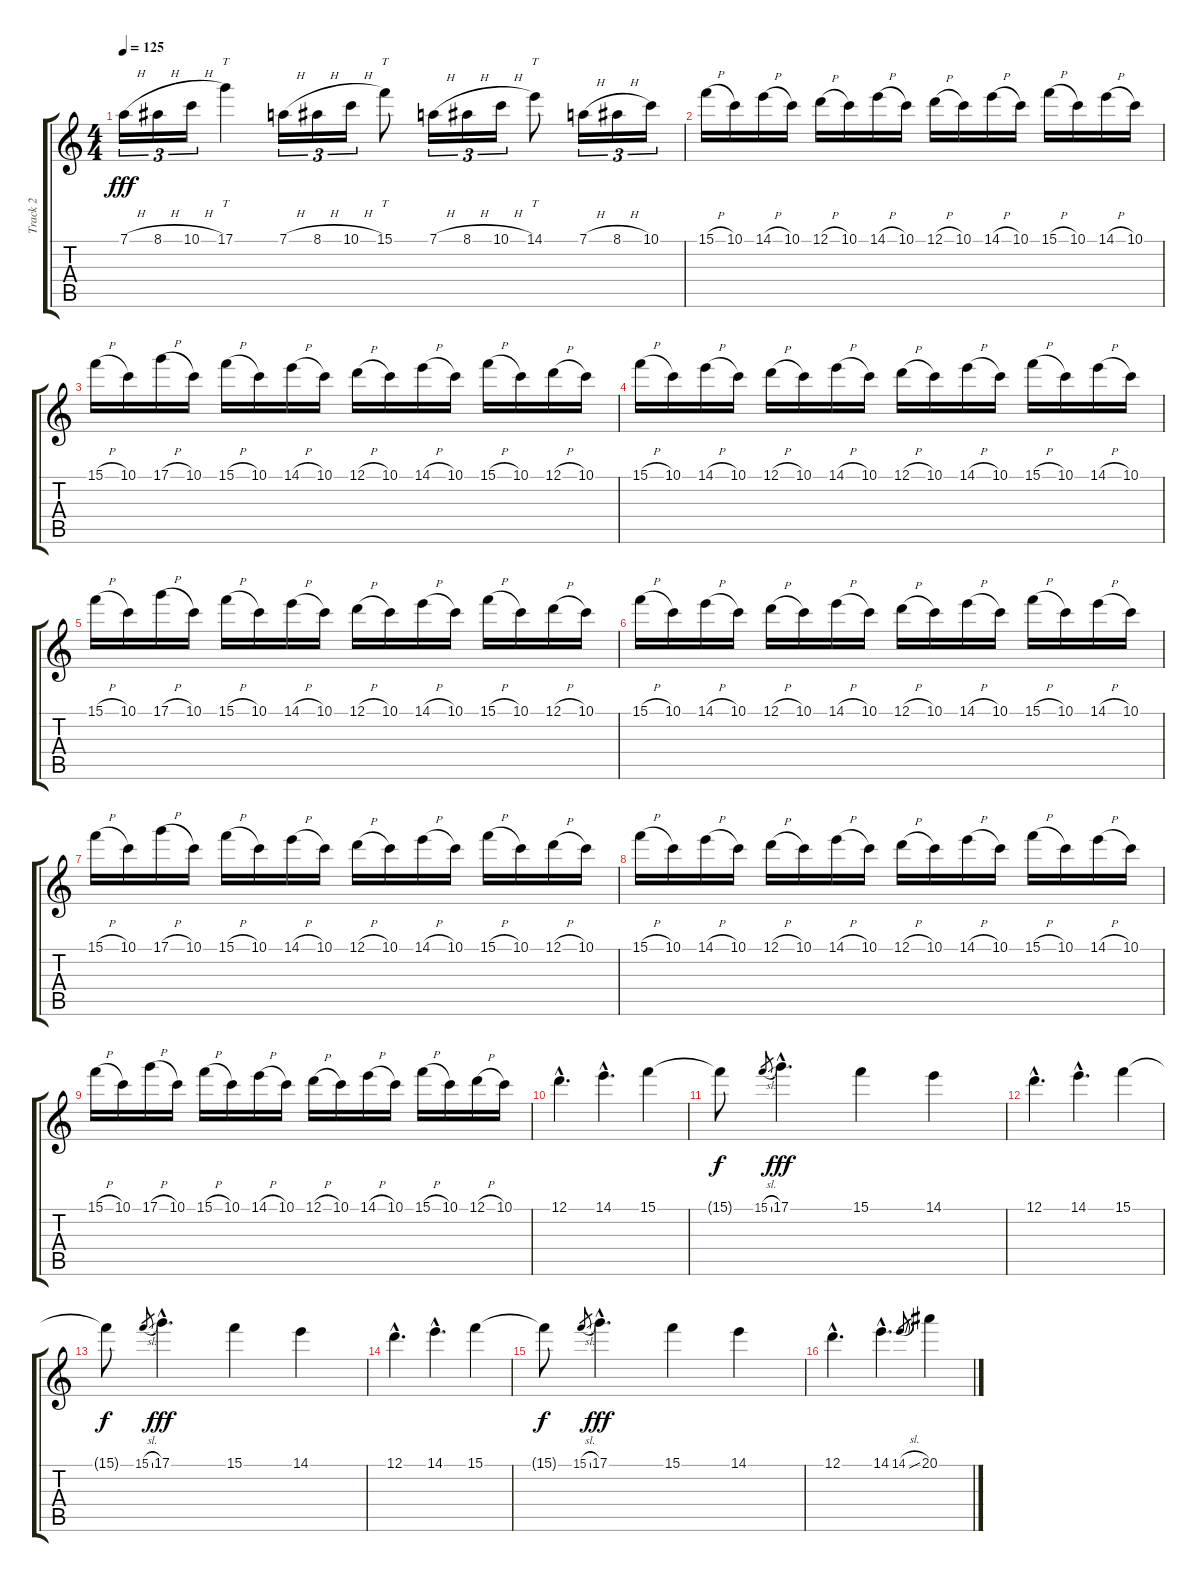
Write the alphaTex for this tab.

\track ("Track 2" "Track 2") {instrument overdrivenguitar}
\staff {score tabs}
\tuning (D4 A3 F3 C3 G2 D2) {hide}
\ts (4 4)
\tempo 125
\clef g2
\ks c
7.1{h}.16{tu (3 2) dy fff} 8.1{h}.16{tu (3 2)} 10.1{h}.16{tu (3 2)} 17.1.4{tt} 7.1{h}.16{tu (3 2)} 8.1{h}.16{tu (3 2)} 10.1{h}.16{tu (3 2)} 15.1.8{tt} 7.1{h}.16{tu (3 2)} 8.1{h}.16{tu (3 2)} 10.1{h}.16{tu (3 2)} 14.1.8{tt} 7.1{h}.16{tu (3 2)} 8.1{h}.16{tu (3 2)} 10.1.16{tu (3 2)} |
15.1{h}.16 10.1.16 14.1{h}.16 10.1.16 12.1{h}.16 10.1.16 14.1{h}.16 10.1.16 12.1{h}.16 10.1.16 14.1{h}.16 10.1.16 15.1{h}.16 10.1.16 14.1{h}.16 10.1.16 |
15.1{h}.16 10.1.16 17.1{h}.16 10.1.16 15.1{h}.16 10.1.16 14.1{h}.16 10.1.16 12.1{h}.16 10.1.16 14.1{h}.16 10.1.16 15.1{h}.16 10.1.16 12.1{h}.16 10.1.16 |
15.1{h}.16 10.1.16 14.1{h}.16 10.1.16 12.1{h}.16 10.1.16 14.1{h}.16 10.1.16 12.1{h}.16 10.1.16 14.1{h}.16 10.1.16 15.1{h}.16 10.1.16 14.1{h}.16 10.1.16 |
15.1{h}.16 10.1.16 17.1{h}.16 10.1.16 15.1{h}.16 10.1.16 14.1{h}.16 10.1.16 12.1{h}.16 10.1.16 14.1{h}.16 10.1.16 15.1{h}.16 10.1.16 12.1{h}.16 10.1.16 |
15.1{h}.16 10.1.16 14.1{h}.16 10.1.16 12.1{h}.16 10.1.16 14.1{h}.16 10.1.16 12.1{h}.16 10.1.16 14.1{h}.16 10.1.16 15.1{h}.16 10.1.16 14.1{h}.16 10.1.16 |
15.1{h}.16 10.1.16 17.1{h}.16 10.1.16 15.1{h}.16 10.1.16 14.1{h}.16 10.1.16 12.1{h}.16 10.1.16 14.1{h}.16 10.1.16 15.1{h}.16 10.1.16 12.1{h}.16 10.1.16 |
15.1{h}.16 10.1.16 14.1{h}.16 10.1.16 12.1{h}.16 10.1.16 14.1{h}.16 10.1.16 12.1{h}.16 10.1.16 14.1{h}.16 10.1.16 15.1{h}.16 10.1.16 14.1{h}.16 10.1.16 |
15.1{h}.16 10.1.16 17.1{h}.16 10.1.16 15.1{h}.16 10.1.16 14.1{h}.16 10.1.16 12.1{h}.16 10.1.16 14.1{h}.16 10.1.16 15.1{h}.16 10.1.16 12.1{h}.16 10.1.16 |
12.1{hac}.4{d} 14.1{hac}.4{d} 15.1.4 |
15.1{t}.8{dy f} 15.1{sl}.8{gr} 17.1{hac}.4{d dy fff} 15.1.4 14.1.4 |
12.1{hac}.4{d} 14.1{hac}.4{d} 15.1.4 |
15.1{t}.8{dy f} 15.1{sl}.8{gr} 17.1{hac}.4{d dy fff} 15.1.4 14.1.4 |
12.1{hac}.4{d} 14.1{hac}.4{d} 15.1.4 |
15.1{t}.8{dy f} 15.1{sl}.8{gr} 17.1{hac}.4{d dy fff} 15.1.4 14.1.4 |
12.1{hac}.4{d} 14.1{hac}.4{d} 14.1{sl}.8{gr} 20.1.4
